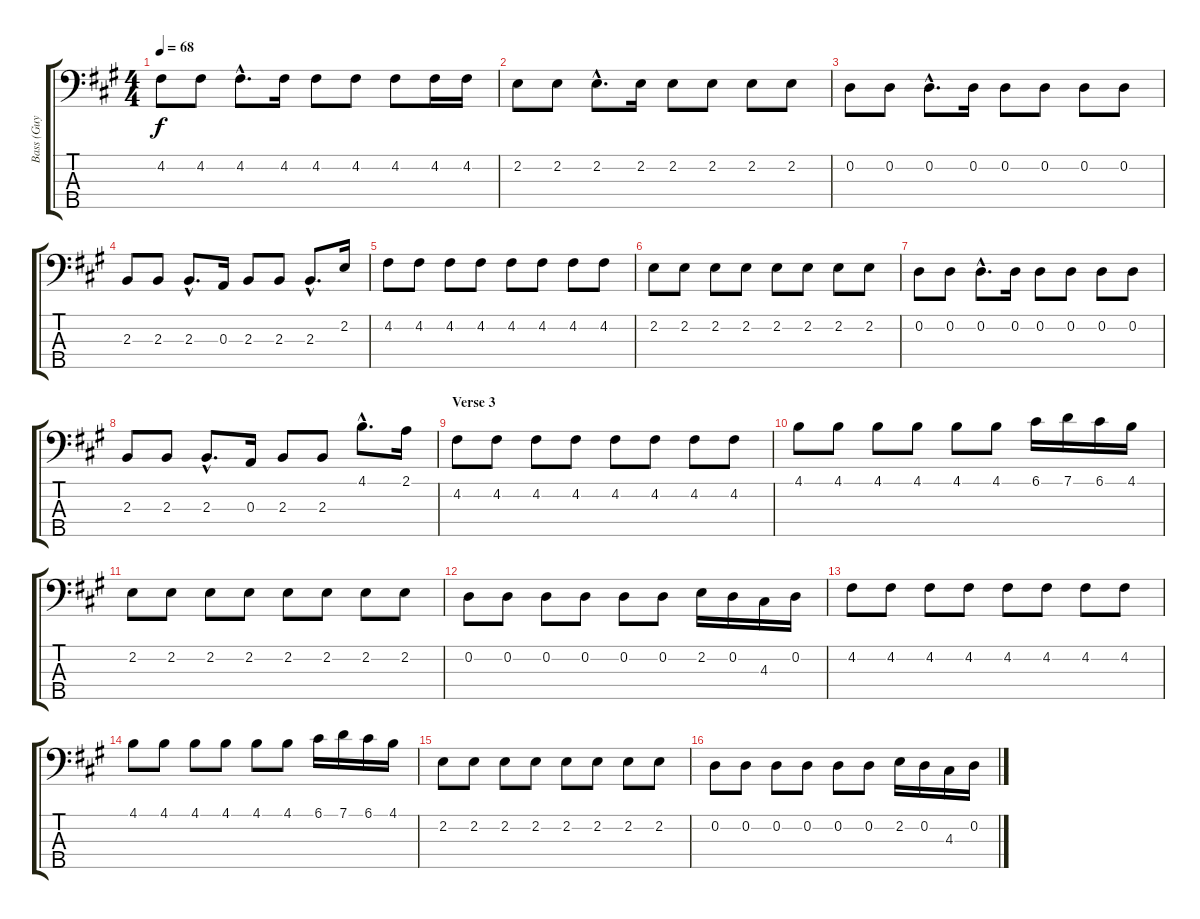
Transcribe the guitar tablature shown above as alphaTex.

\track ("Bass (Guy Berryman)" "Bass (Guy ") {instrument electricbasspick}
\staff {score tabs}
\tuning (G2 D2 A1 E1 B0) {hide}
\ts (4 4)
\tempo 68
\clef f4
\ks a
4.2.8{dy f} 4.2.8 4.2{hac}.8{d} 4.2.16 4.2.8 4.2.8 4.2.8 4.2.16 4.2.16 |
2.2.8 2.2.8 2.2{hac}.8{d} 2.2.16 2.2.8 2.2.8 2.2.8 2.2.8 |
0.2.8 0.2.8 0.2{hac}.8{d} 0.2.16 0.2.8 0.2.8 0.2.8 0.2.8 |
2.3.8 2.3.8 2.3{hac}.8{d} 0.3.16 2.3.8 2.3.8 2.3{hac}.8{d} 2.2.16 |
4.2.8 4.2.8 4.2.8 4.2.8 4.2.8 4.2.8 4.2.8 4.2.8 |
2.2.8 2.2.8 2.2.8 2.2.8 2.2.8 2.2.8 2.2.8 2.2.8 |
0.2.8 0.2.8 0.2{hac}.8{d} 0.2.16 0.2.8 0.2.8 0.2.8 0.2.8 |
2.3.8 2.3.8 2.3{hac}.8{d} 0.3.16 2.3.8 2.3.8 4.1{hac}.8{d} 2.1.16 |
\section ("" "Verse 3")
4.2.8 4.2.8 4.2.8 4.2.8 4.2.8 4.2.8 4.2.8 4.2.8 |
4.1.8 4.1.8 4.1.8 4.1.8 4.1.8 4.1.8 6.1.16 7.1.16 6.1.16 4.1.16 |
2.2.8 2.2.8 2.2.8 2.2.8 2.2.8 2.2.8 2.2.8 2.2.8 |
0.2.8 0.2.8 0.2.8 0.2.8 0.2.8 0.2.8 2.2.16 0.2.16 4.3.16 0.2.16 |
4.2.8 4.2.8 4.2.8 4.2.8 4.2.8 4.2.8 4.2.8 4.2.8 |
4.1.8 4.1.8 4.1.8 4.1.8 4.1.8 4.1.8 6.1.16 7.1.16 6.1.16 4.1.16 |
2.2.8 2.2.8 2.2.8 2.2.8 2.2.8 2.2.8 2.2.8 2.2.8 |
0.2.8 0.2.8 0.2.8 0.2.8 0.2.8 0.2.8 2.2.16 0.2.16 4.3.16 0.2.16
